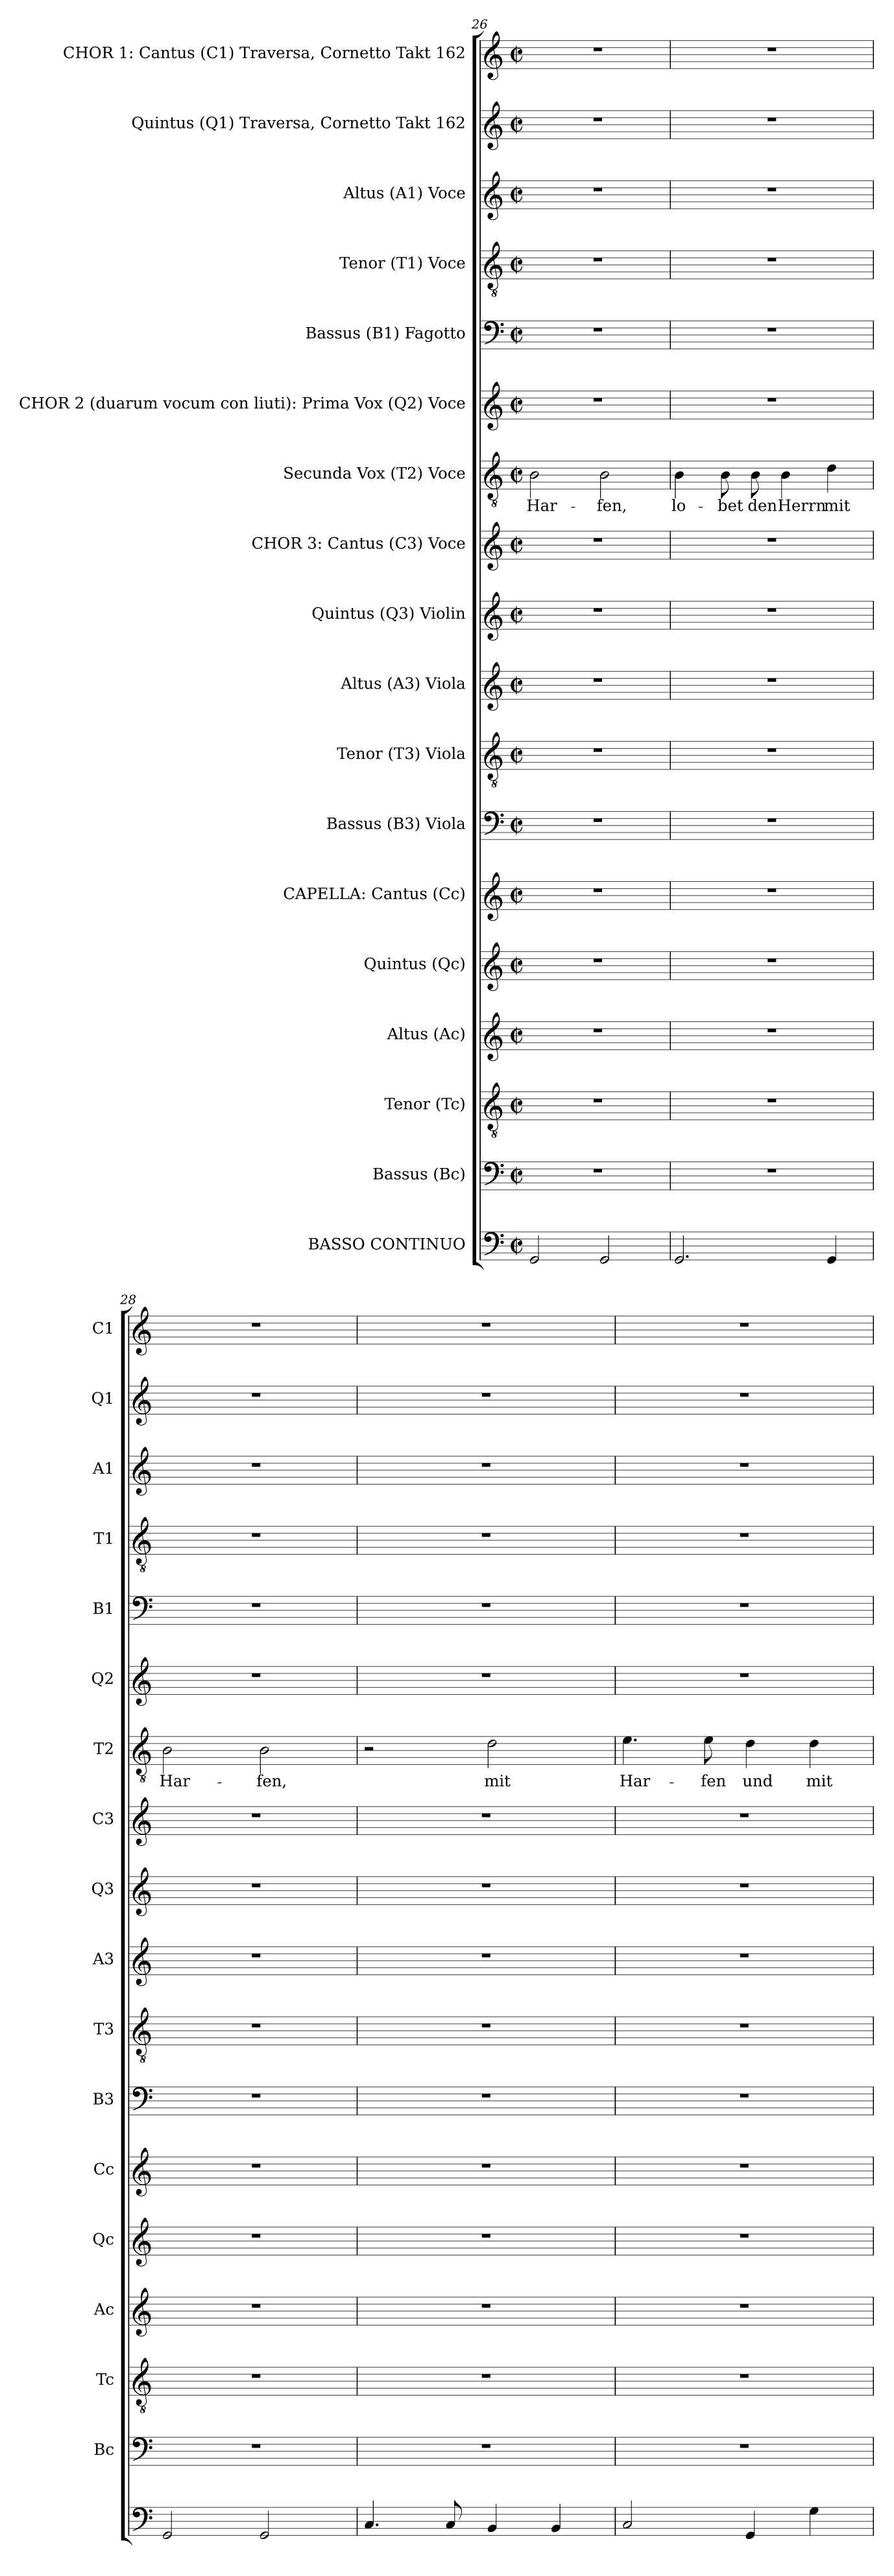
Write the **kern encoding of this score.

**kern	**kern	**kern	**kern	**kern	**kern	**kern	**kern	**kern	**kern	**kern	**kern	**text	**kern	**kern	**kern	**kern	**kern	**kern
*part18	*part17	*part16	*part15	*part14	*part13	*part12	*part11	*part10	*part9	*part8	*part7	*part7	*part6	*part5	*part4	*part3	*part2	*part1
*staff18	*staff17	*staff16	*staff15	*staff14	*staff13	*staff12	*staff11	*staff10	*staff9	*staff8	*staff7	*staff7	*staff6	*staff5	*staff4	*staff3	*staff2	*staff1
*I"BASSO CONTINUO	*I"Bassus (Bc)	*I"Tenor (Tc)	*I"Altus (Ac)	*I"Quintus (Qc)	*I"CAPELLA: Cantus (Cc)	*I"Bassus (B3) Viola	*I"Tenor (T3) Viola	*I"Altus (A3) Viola	*I"Quintus (Q3) Violin	*I"CHOR 3: Cantus (C3) Voce	*I"Secunda Vox (T2) Voce	*	*I"CHOR 2 (duarum vocum con liuti): Prima Vox  (Q2) Voce	*I"Bassus (B1) Fagotto	*I"Tenor (T1) Voce	*I"Altus (A1) Voce	*I"Quintus (Q1) Traversa, Cornetto Takt 162	*I"CHOR 1: Cantus (C1) Traversa, Cornetto Takt 162
*	*I'Bc	*I'Tc	*I'Ac	*I'Qc	*I'Cc	*I'B3	*I'T3	*I'A3	*I'Q3	*I'C3	*I'T2	*	*I'Q2	*I'B1	*I'T1	*I'A1	*I'Q1	*I'C1
*clefF4	*clefF4	*clefGv2	*clefG2	*clefG2	*clefG2	*clefF4	*clefGv2	*clefG2	*clefG2	*clefG2	*clefGv2	*	*clefG2	*clefF4	*clefGv2	*clefG2	*clefG2	*clefG2
*	*	*	*	*	*	*	*	*	*	*	*	*	*	*	*	*	*	*ITrd-7c-12
*k[]	*k[]	*k[]	*k[]	*k[]	*k[]	*k[]	*k[]	*k[]	*k[]	*k[]	*k[]	*	*k[]	*k[]	*k[]	*k[]	*k[]	*k[]
*M2/2	*M2/2	*M2/2	*M2/2	*M2/2	*M2/2	*M2/2	*M2/2	*M2/2	*M2/2	*M2/2	*M2/2	*	*M2/2	*M2/2	*M2/2	*M2/2	*M2/2	*M2/2
*met(c|)	*met(c|)	*met(c|)	*met(c|)	*met(c|)	*met(c|)	*met(c|)	*met(c|)	*met(c|)	*met(c|)	*met(c|)	*met(c|)	*	*met(c|)	*met(c|)	*met(c|)	*met(c|)	*met(c|)	*met(c|)
=26	=26	=26	=26	=26	=26	=26	=26	=26	=26	=26	=26	=26	=26	=26	=26	=26	=26	=26
2GG/	1r	1r	1r	1r	1r	1r	1r	1r	1r	1r	2B\	Har-	1r	1r	1r	1r	1r	1r
2GG/	.	.	.	.	.	.	.	.	.	.	2B\	fen,	.	.	.	.	.	.
=27	=27	=27	=27	=27	=27	=27	=27	=27	=27	=27	=27	=27	=27	=27	=27	=27	=27	=27
2.GG/	1r	1r	1r	1r	1r	1r	1r	1r	1r	1r	4B\	lo-	1r	1r	1r	1r	1r	1r
.	.	.	.	.	.	.	.	.	.	.	8B\	bet	.	.	.	.	.	.
.	.	.	.	.	.	.	.	.	.	.	8B\	den	.	.	.	.	.	.
.	.	.	.	.	.	.	.	.	.	.	4B\	Herrn	.	.	.	.	.	.
4GG/	.	.	.	.	.	.	.	.	.	.	4d\	mit	.	.	.	.	.	.
=28	=28	=28	=28	=28	=28	=28	=28	=28	=28	=28	=28	=28	=28	=28	=28	=28	=28	=28
2GG/	1r	1r	1r	1r	1r	1r	1r	1r	1r	1r	2B\	Har-	1r	1r	1r	1r	1r	1r
2GG/	.	.	.	.	.	.	.	.	.	.	2B\	fen,	.	.	.	.	.	.
=29	=29	=29	=29	=29	=29	=29	=29	=29	=29	=29	=29	=29	=29	=29	=29	=29	=29	=29
4.C/	1r	1r	1r	1r	1r	1r	1r	1r	1r	1r	2r	.	1r	1r	1r	1r	1r	1r
8C/	.	.	.	.	.	.	.	.	.	.	.	.	.	.	.	.	.	.
4BB/	.	.	.	.	.	.	.	.	.	.	2d\	mit	.	.	.	.	.	.
4BB/	.	.	.	.	.	.	.	.	.	.	.	.	.	.	.	.	.	.
=30	=30	=30	=30	=30	=30	=30	=30	=30	=30	=30	=30	=30	=30	=30	=30	=30	=30	=30
2C/	1r	1r	1r	1r	1r	1r	1r	1r	1r	1r	4.e\	Har-	1r	1r	1r	1r	1r	1r
.	.	.	.	.	.	.	.	.	.	.	8e\	fen	.	.	.	.	.	.
4GG/	.	.	.	.	.	.	.	.	.	.	4d\	und	.	.	.	.	.	.
4G\	.	.	.	.	.	.	.	.	.	.	4d\	mit	.	.	.	.	.	.
=	=	=	=	=	=	=	=	=	=	=	=	=	=	=	=	=	=	=
*-	*-	*-	*-	*-	*-	*-	*-	*-	*-	*-	*-	*-	*-	*-	*-	*-	*-	*-
